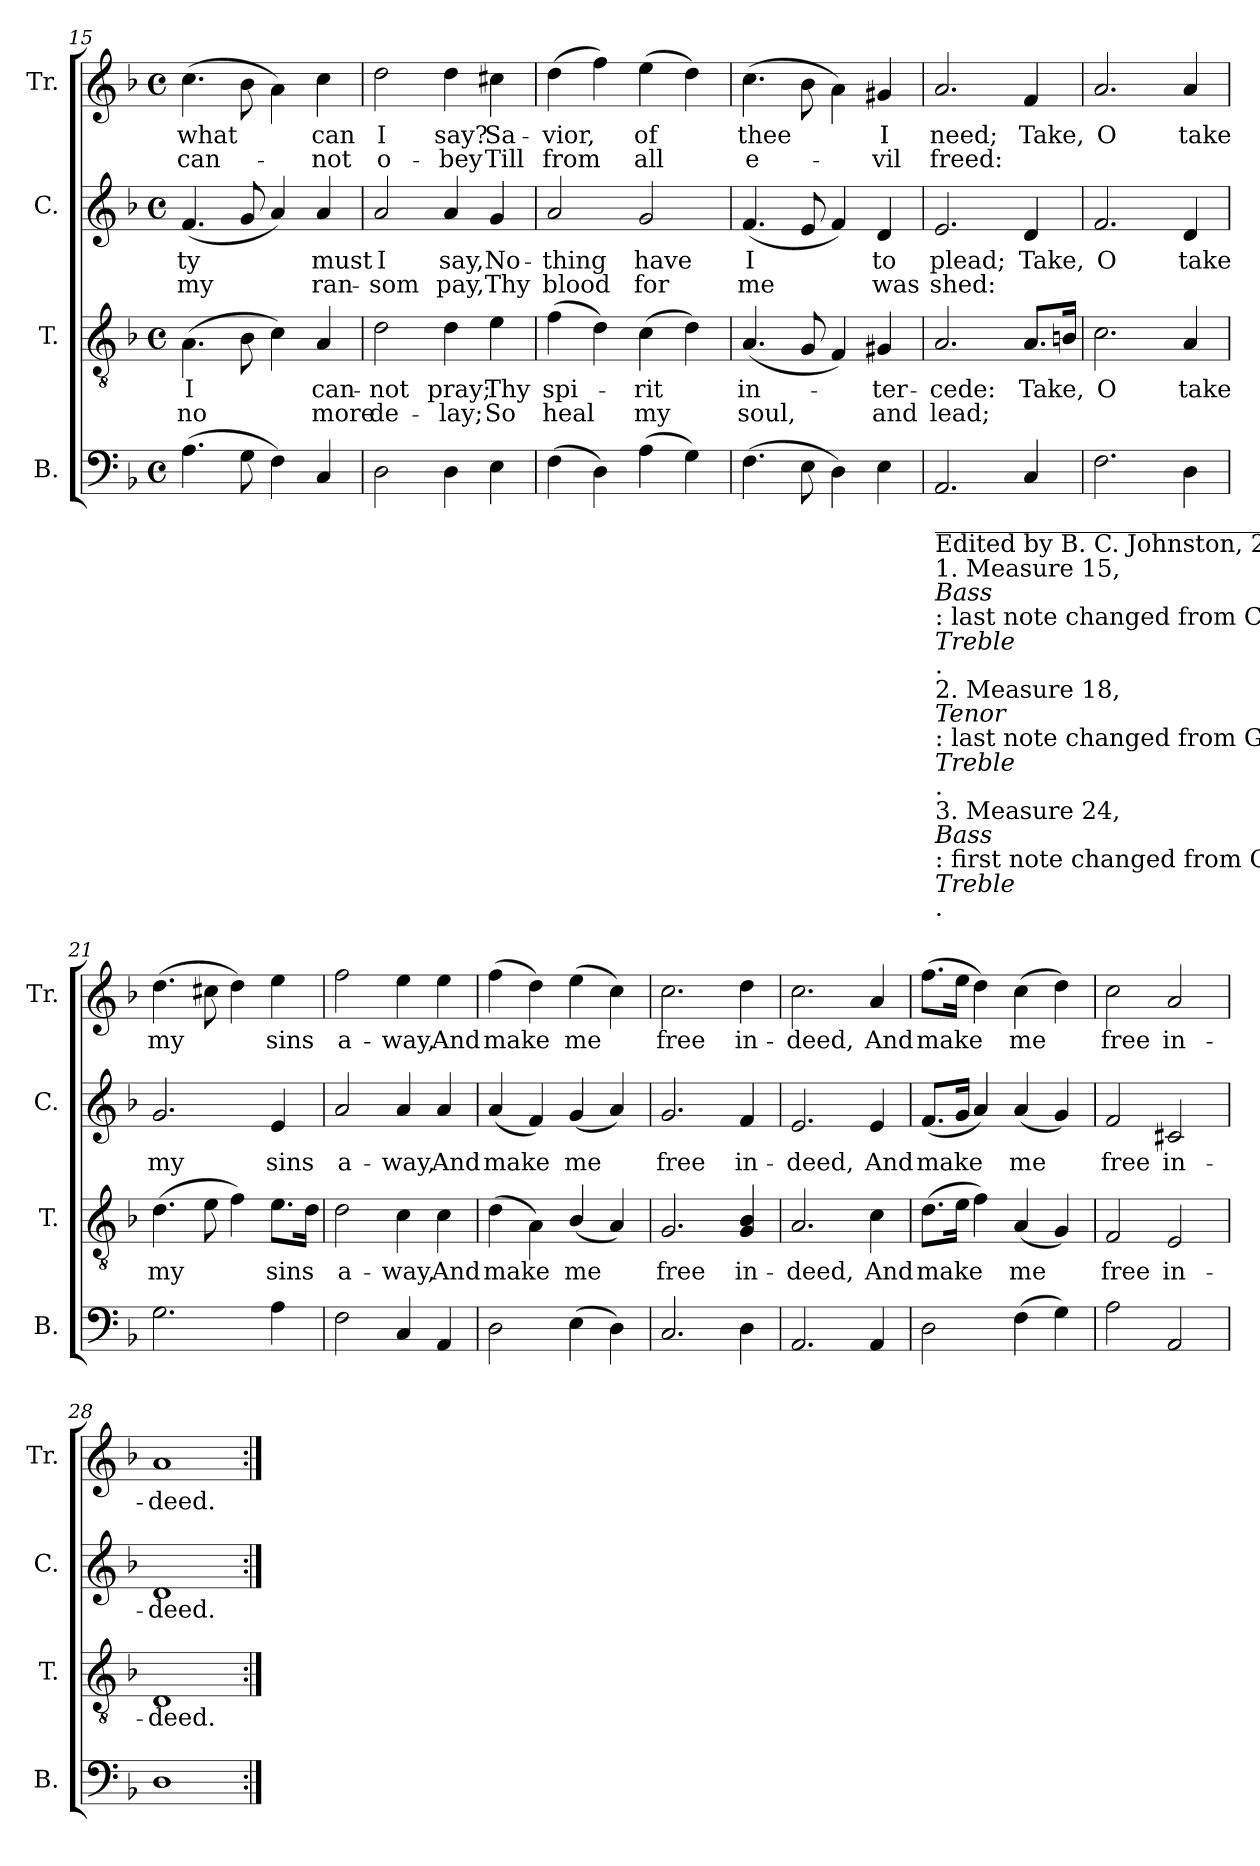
**kern	**kern	**text	**text	**kern	**text	**text	**kern	**text	**text
*part4	*part3	*part3	*part3	*part2	*part2	*part2	*part1	*part1	*part1
*staff4	*staff3	*staff3	*staff3	*staff2	*staff2	*staff2	*staff1	*staff1	*staff1
*I"B.	*I"T.	*	*	*I"C.	*	*	*I"Tr.	*	*
*I'B.	*I'T.	*	*	*I'C.	*	*	*I'Tr.	*	*
*clefF4	*clefGv2	*	*	*clefG2	*	*	*clefG2	*	*
*k[b-]	*k[b-]	*	*	*k[b-]	*	*	*k[b-]	*	*
*M4/4	*M4/4	*	*	*M4/4	*	*	*M4/4	*	*
*met(c)	*met(c)	*	*	*met(c)	*	*	*met(c)	*	*
=15	=15	=15	=15	=15	=15	=15	=15	=15	=15
(4.A\	(4.A\	I	no	(4.f/	-ty	my	(4.cc\	what	can-
8G\	8B-\	.	.	8g/	.	.	8b-\	.	.
4F\)	4c\)	.	.	4a/)	.	.	4a\)	.	.
4C/	4A/	can-	more	4a/	must	ran-	4cc\	can	-not
=16	=16	=16	=16	=16	=16	=16	=16	=16	=16
2D\	2d\	-not	de-	2a/	I	-som	2dd\	I	o-
4D\	4d\	pray;	-lay;	4a/	say,	pay,	4dd\	say?	-bey
4E\	4e\	Thy	So	4g/	No-	Thy	4cc#X\	Sa-	Till
=17	=17	=17	=17	=17	=17	=17	=17	=17	=17
(4F\	(4f\	spi-	heal	2a/	-thing	blood	(4dd\	-vior,	from
4D\)	4d\)	.	.	.	.	.	4ff\)	.	.
(4A\	(4c\	-rit	my	2g/	have	for	(4ee\	of	all
4G\)	4d\)	.	.	.	.	.	4dd\)	.	.
!!LO:LB:g=z
=18	=18	=18	=18	=18	=18	=18	=18	=18	=18
(4.F\	(4.A/	in-	soul,	(4.f/	I	me	(4.cc\	thee	e-
8E\	8G/	.	.	8e/	.	.	8b-\	.	.
4D\)	4F/)	.	.	4f/)	.	.	4a\)	.	.
4E\	4G#X/	ter-	and	4d/	to	was	4g#X/	I	-vil
=19	=19	=19	=19	=19	=19	=19	=19	=19	=19
!LO:TX:b:t=_________________________________________________________	!	!	!	!	!	!	!	!	!
!LO:TX:b:t=Edited by B. C. Johnston, 2017.	!	!	!	!	!	!	!	!	!
!LO:TX:b:t=1. Measure 15,	!	!	!	!	!	!	!	!	!
!LO:TX:b:i:t=Bass	!	!	!	!	!	!	!	!	!
!LO:TX:b:t=&colon; last note changed from C# to C, like	!	!	!	!	!	!	!	!	!
!LO:TX:b:i:t=Treble	!	!	!	!	!	!	!	!	!
!LO:TX:b:t=.	!	!	!	!	!	!	!	!	!
!LO:TX:b:t=2. Measure 18,	!	!	!	!	!	!	!	!	!
!LO:TX:b:i:t=Tenor	!	!	!	!	!	!	!	!	!
!LO:TX:b:t=&colon; last note changed from G to G#, like	!	!	!	!	!	!	!	!	!
!LO:TX:b:i:t=Treble	!	!	!	!	!	!	!	!	!
!LO:TX:b:t=.	!	!	!	!	!	!	!	!	!
!LO:TX:b:t=3. Measure 24,	!	!	!	!	!	!	!	!	!
!LO:TX:b:i:t=Bass	!	!	!	!	!	!	!	!	!
!LO:TX:b:t=&colon; first note changed from C# to C, like	!	!	!	!	!	!	!	!	!
!LO:TX:b:i:t=Treble	!	!	!	!	!	!	!	!	!
!LO:TX:b:t=.	!	!	!	!	!	!	!	!	!
2.AA/	2.A/	-cede:	lead;	2.e/	plead;	shed:	2.a/	need;	freed:
4C/	8.A/L	Take,	.	4d/	Take,	.	4f/	Take,	.
.	16Bn/Jk	.	.	.	.	.	.	.	.
=20	=20	=20	=20	=20	=20	=20	=20	=20	=20
2.F\	2.c\	O	.	2.f/	O	.	2.a/	O	.
4D\	4A/	take	.	4d/	take	.	4a/	take	.
=21	=21	=21	=21	=21	=21	=21	=21	=21	=21
2.G\	(4.d\	my	.	2.g/	my	.	(4.dd\	my	.
.	8e\	.	.	.	.	.	8cc#X\	.	.
.	4f\)	.	.	.	.	.	4dd\)	.	.
4A\	8.e\L	sins	.	4e/	sins	.	4ee\	sins	.
.	16d\Jk	.	.	.	.	.	.	.	.
=22	=22	=22	=22	=22	=22	=22	=22	=22	=22
2F\	2d\	a-	.	2a/	a-	.	2ff\	a-	.
4C/	4c\	-way,	.	4a/	-way,	.	4ee\	-way,	.
4AA/	4c\	And	.	4a/	And	.	4ee\	And	.
=23	=23	=23	=23	=23	=23	=23	=23	=23	=23
2D\	(4d\	make	.	(4a/	make	.	(4ff\	make	.
.	4A\)	.	.	4f/)	.	.	4dd\)	.	.
(4E\	(4B-/	me	.	(4g/	me	.	(4ee\	me	.
4D\)	4A/)	.	.	4a/)	.	.	4cc\)	.	.
=24	=24	=24	=24	=24	=24	=24	=24	=24	=24
2.C/	2.G/	free	.	2.g/	free	.	2.cc\	free	.
4D\	4G/ 4B-/	in-	.	4f/	in-	.	4dd\	in-	.
=25	=25	=25	=25	=25	=25	=25	=25	=25	=25
2.AA/	2.A/	-deed,	.	2.e/	-deed,	.	2.cc\	-deed,	.
4AA/	4c\	And	.	4e/	And	.	4a/	And	.
=26	=26	=26	=26	=26	=26	=26	=26	=26	=26
2D\	(8.d\L	make	.	(8.f/L	make	.	(8.ff\L	make	.
.	16e\Jk	.	.	16g/Jk	.	.	16ee\Jk	.	.
.	4f\)	.	.	4a/)	.	.	4dd\)	.	.
(4F\	(4A/	me	.	(4a/	me	.	(4cc\	me	.
4G\)	4G/)	.	.	4g/)	.	.	4dd\)	.	.
=27	=27	=27	=27	=27	=27	=27	=27	=27	=27
2A\	2F/	free	.	2f/	free	.	2cc\	free	.
2AA/	2E/	in-	.	2c#X/	in-	.	2a/	in-	.
=28	=28	=28	=28	=28	=28	=28	=28	=28	=28
1D	1D	-deed.	.	1d	-deed.	.	1a	-deed.	.
=:|!	=:|!	=:|!	=:|!	=:|!	=:|!	=:|!	=:|!	=:|!	=:|!
*-	*-	*-	*-	*-	*-	*-	*-	*-	*-
